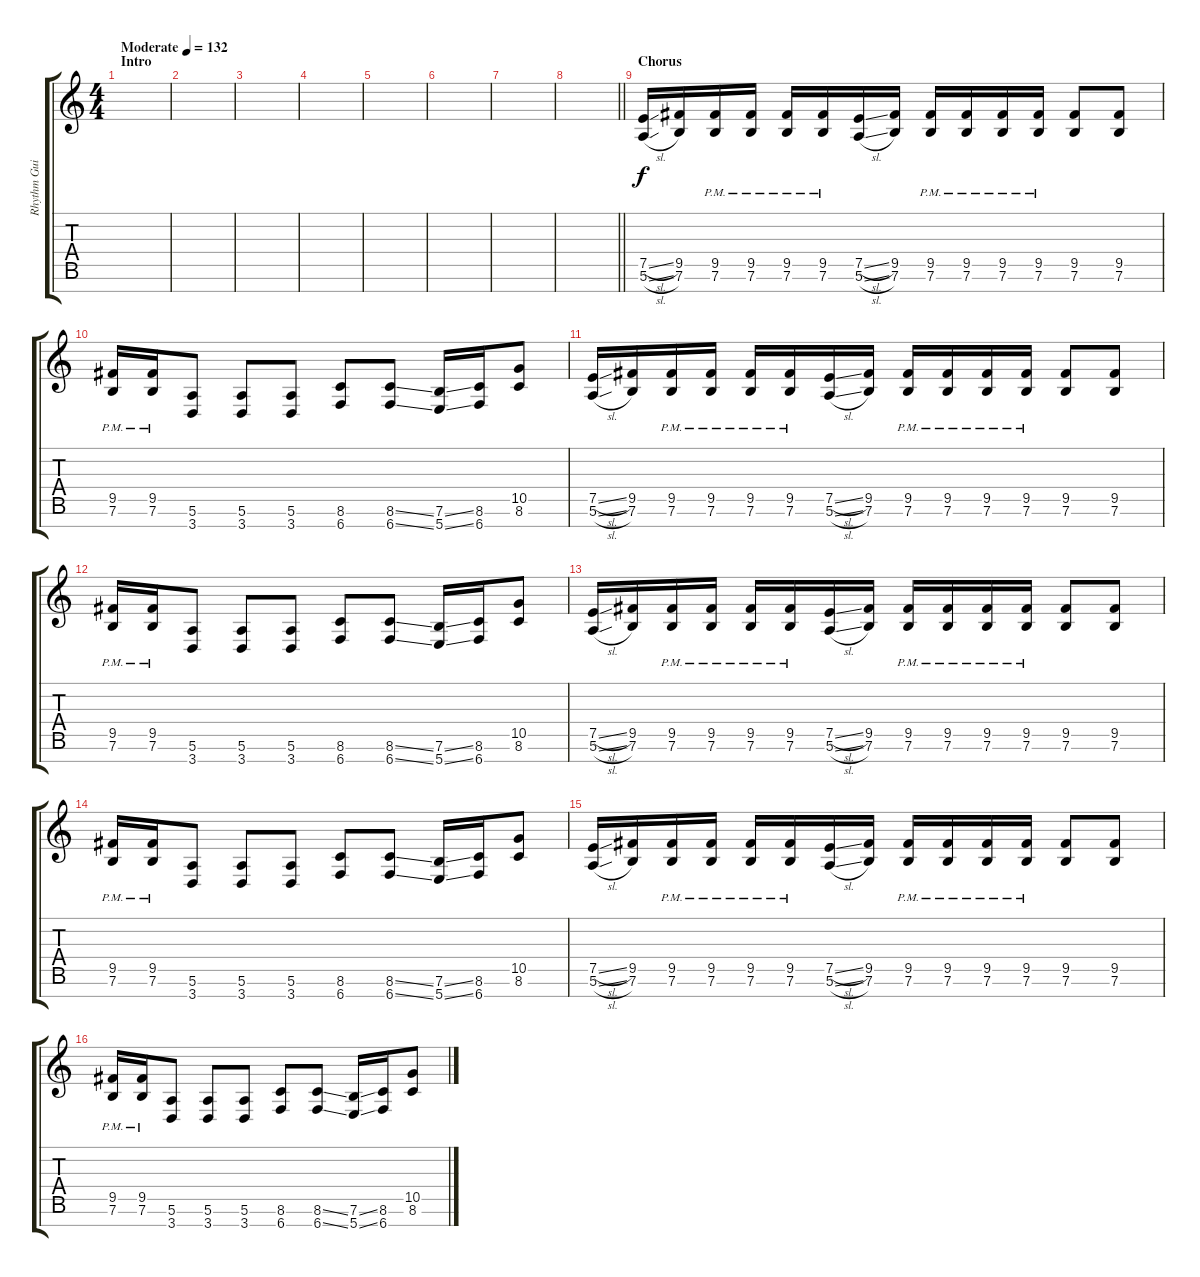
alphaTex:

\track ("Rhythm Guitar 2" "Rhythm Gui") {instrument overdrivenguitar}
\staff {score tabs}
\tuning (E4 B3 G3 D3 A2 E2 B1) {hide}
\ts (4 4)
\section ("" "Intro")
\tempo (132 "Moderate")
\clef g2
\ks c
|
|
|
|
|
|
|
\barLineRight lightlight
|
\section ("" "Chorus")
(7.5{sl} 5.6{sl}).16 (9.5 7.6).16 (9.5{pm} 7.6{pm}).16 (9.5{pm} 7.6{pm}).16 (9.5{pm} 7.6{pm}).16 (9.5{pm} 7.6{pm}).16 (7.5{sl} 5.6{sl}).16 (9.5 7.6).16 (9.5{pm} 7.6{pm}).16 (9.5{pm} 7.6{pm}).16 (9.5{pm} 7.6{pm}).16 (9.5{pm} 7.6{pm}).16 (9.5 7.6).8 (9.5 7.6).8 |
(9.5{pm} 7.6{pm}).16 (9.5{pm} 7.6{pm}).16 (5.6 3.7).8 (5.6 3.7).8 (5.6 3.7).8 (8.6 6.7).8 (8.6{ss} 6.7{ss}).8 (7.6{ss} 5.7{ss}).16 (8.6 6.7).16 (10.5 8.6).8 |
(7.5{sl} 5.6{sl}).16 (9.5 7.6).16 (9.5{pm} 7.6{pm}).16 (9.5{pm} 7.6{pm}).16 (9.5{pm} 7.6{pm}).16 (9.5{pm} 7.6{pm}).16 (7.5{sl} 5.6{sl}).16 (9.5 7.6).16 (9.5{pm} 7.6{pm}).16 (9.5{pm} 7.6{pm}).16 (9.5{pm} 7.6{pm}).16 (9.5{pm} 7.6{pm}).16 (9.5 7.6).8 (9.5 7.6).8 |
(9.5{pm} 7.6{pm}).16 (9.5{pm} 7.6{pm}).16 (5.6 3.7).8 (5.6 3.7).8 (5.6 3.7).8 (8.6 6.7).8 (8.6{ss} 6.7{ss}).8 (7.6{ss} 5.7{ss}).16 (8.6 6.7).16 (10.5 8.6).8 |
(7.5{sl} 5.6{sl}).16 (9.5 7.6).16 (9.5{pm} 7.6{pm}).16 (9.5{pm} 7.6{pm}).16 (9.5{pm} 7.6{pm}).16 (9.5{pm} 7.6{pm}).16 (7.5{sl} 5.6{sl}).16 (9.5 7.6).16 (9.5{pm} 7.6{pm}).16 (9.5{pm} 7.6{pm}).16 (9.5{pm} 7.6{pm}).16 (9.5{pm} 7.6{pm}).16 (9.5 7.6).8 (9.5 7.6).8 |
(9.5{pm} 7.6{pm}).16 (9.5{pm} 7.6{pm}).16 (5.6 3.7).8 (5.6 3.7).8 (5.6 3.7).8 (8.6 6.7).8 (8.6{ss} 6.7{ss}).8 (7.6{ss} 5.7{ss}).16 (8.6 6.7).16 (10.5 8.6).8 |
(7.5{sl} 5.6{sl}).16 (9.5 7.6).16 (9.5{pm} 7.6{pm}).16 (9.5{pm} 7.6{pm}).16 (9.5{pm} 7.6{pm}).16 (9.5{pm} 7.6{pm}).16 (7.5{sl} 5.6{sl}).16 (9.5 7.6).16 (9.5{pm} 7.6{pm}).16 (9.5{pm} 7.6{pm}).16 (9.5{pm} 7.6{pm}).16 (9.5{pm} 7.6{pm}).16 (9.5 7.6).8 (9.5 7.6).8 |
(9.5{pm} 7.6{pm}).16 (9.5{pm} 7.6{pm}).16 (5.6 3.7).8 (5.6 3.7).8 (5.6 3.7).8 (8.6 6.7).8 (8.6{ss} 6.7{ss}).8 (7.6{ss} 5.7{ss}).16 (8.6 6.7).16 (10.5 8.6).8
